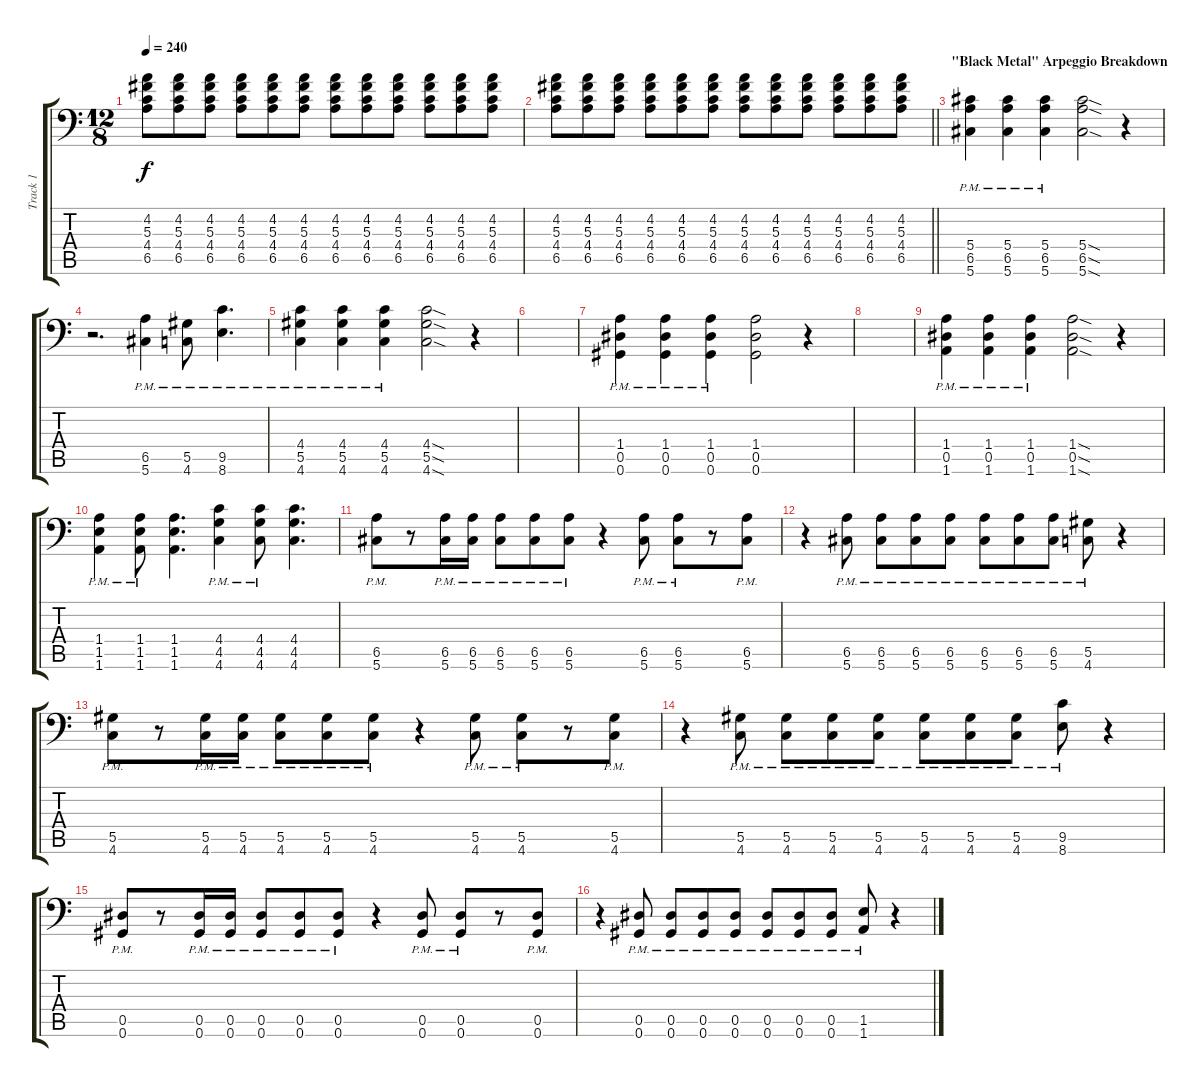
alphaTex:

\track ("Track 1" "Track 1") {instrument distortionguitar}
\staff {score tabs}
\tuning (Bb3 F3 Db3 Ab2 Eb2 Ab1) {hide}
\ts (12 8)
\tempo 240
\clef f4
\ks c
(4.2 5.3 4.4 6.5).8{dy f} (4.2 5.3 4.4 6.5).8 (4.2 5.3 4.4 6.5).8 (4.2 5.3 4.4 6.5).8 (4.2 5.3 4.4 6.5).8 (4.2 5.3 4.4 6.5).8 (4.2 5.3 4.4 6.5).8 (4.2 5.3 4.4 6.5).8 (4.2 5.3 4.4 6.5).8 (4.2 5.3 4.4 6.5).8 (4.2 5.3 4.4 6.5).8 (4.2 5.3 4.4 6.5).8 |
\barLineRight lightlight
(4.2 5.3 4.4 6.5).8 (4.2 5.3 4.4 6.5).8 (4.2 5.3 4.4 6.5).8 (4.2 5.3 4.4 6.5).8 (4.2 5.3 4.4 6.5).8 (4.2 5.3 4.4 6.5).8 (4.2 5.3 4.4 6.5).8 (4.2 5.3 4.4 6.5).8 (4.2 5.3 4.4 6.5).8 (4.2 5.3 4.4 6.5).8 (4.2 5.3 4.4 6.5).8 (4.2 5.3 4.4 6.5).8 |
\section ("" "\"Black Metal\" Arpeggio Breakdown")
(5.4{pm} 6.5{pm} 5.6{pm}).4{volume 13} (5.4{pm} 6.5{pm} 5.6{pm}).4 (5.4{pm} 6.5{pm} 5.6{pm}).4 (5.4{sod} 6.5{sod} 5.6{sod}).2 r.4 |
r.2{d} (6.5{pm} 5.6{pm}).4 (5.5{pm} 4.6{pm}).8 (9.5{pm} 8.6{pm}).4{d} |
(4.4{pm} 5.5{pm} 4.6{pm}).4 (4.4{pm} 5.5{pm} 4.6{pm}).4 (4.4{pm} 5.5{pm} 4.6{pm}).4 (4.4{sod} 5.5{sod} 4.6{sod}).2 r.4 |
|
(1.4{pm} 0.5{pm} 0.6{pm}).4 (1.4{pm} 0.5{pm} 0.6{pm}).4 (1.4{pm} 0.5{pm} 0.6{pm}).4 (1.4 0.5 0.6).2 r.4 |
|
(1.4{pm} 0.5{pm} 1.6{pm}).4 (1.4{pm} 0.5{pm} 1.6{pm}).4 (1.4{pm} 0.5{pm} 1.6{pm}).4 (1.4{sod} 0.5{sod} 1.6{sod}).2 r.4 |
(1.4{pm} 1.5{pm} 1.6{pm}).4 (1.4{pm} 1.5{pm} 1.6{pm}).8 (1.4 1.5 1.6).4{d} (4.4{pm} 4.5{pm} 4.6{pm}).4 (4.4{pm} 4.5{pm} 4.6{pm}).8 (4.4 4.5 4.6).4{d} |
(6.5{pm} 5.6{pm}).8 r.8 (6.5{pm} 5.6{pm}).16 (6.5{pm} 5.6{pm}).16 (6.5{pm} 5.6{pm}).8 (6.5{pm} 5.6{pm}).8 (6.5{pm} 5.6{pm}).8 r.4 (6.5{pm} 5.6{pm}).8 (6.5{pm} 5.6{pm}).8 r.8 (6.5{pm} 5.6{pm}).8 |
r.4 (6.5{pm} 5.6{pm}).8 (6.5{pm} 5.6{pm}).8 (6.5{pm} 5.6{pm}).8 (6.5{pm} 5.6{pm}).8 (6.5{pm} 5.6{pm}).8 (6.5{pm} 5.6{pm}).8 (6.5{pm} 5.6{pm}).8 (5.5{pm} 4.6{pm}).8 r.4 |
(5.5{pm} 4.6{pm}).8 r.8 (5.5{pm} 4.6{pm}).16 (5.5{pm} 4.6{pm}).16 (5.5{pm} 4.6{pm}).8 (5.5{pm} 4.6{pm}).8 (5.5{pm} 4.6{pm}).8 r.4 (5.5{pm} 4.6{pm}).8 (5.5{pm} 4.6{pm}).8 r.8 (5.5{pm} 4.6{pm}).8 |
r.4 (5.5{pm} 4.6{pm}).8 (5.5{pm} 4.6{pm}).8 (5.5{pm} 4.6{pm}).8 (5.5{pm} 4.6{pm}).8 (5.5{pm} 4.6{pm}).8 (5.5{pm} 4.6{pm}).8 (5.5{pm} 4.6{pm}).8 (9.5{pm} 8.6{pm}).8 r.4 |
(0.5{pm} 0.6{pm}).8 r.8 (0.5{pm} 0.6{pm}).16 (0.5{pm} 0.6{pm}).16 (0.5{pm} 0.6{pm}).8 (0.5{pm} 0.6{pm}).8 (0.5{pm} 0.6{pm}).8 r.4 (0.5{pm} 0.6{pm}).8 (0.5{pm} 0.6{pm}).8 r.8 (0.5{pm} 0.6{pm}).8 |
r.4 (0.5{pm} 0.6{pm}).8 (0.5{pm} 0.6{pm}).8 (0.5{pm} 0.6{pm}).8 (0.5{pm} 0.6{pm}).8 (0.5{pm} 0.6{pm}).8 (0.5{pm} 0.6{pm}).8 (0.5{pm} 0.6{pm}).8 (1.5{pm} 1.6{pm}).8 r.4
